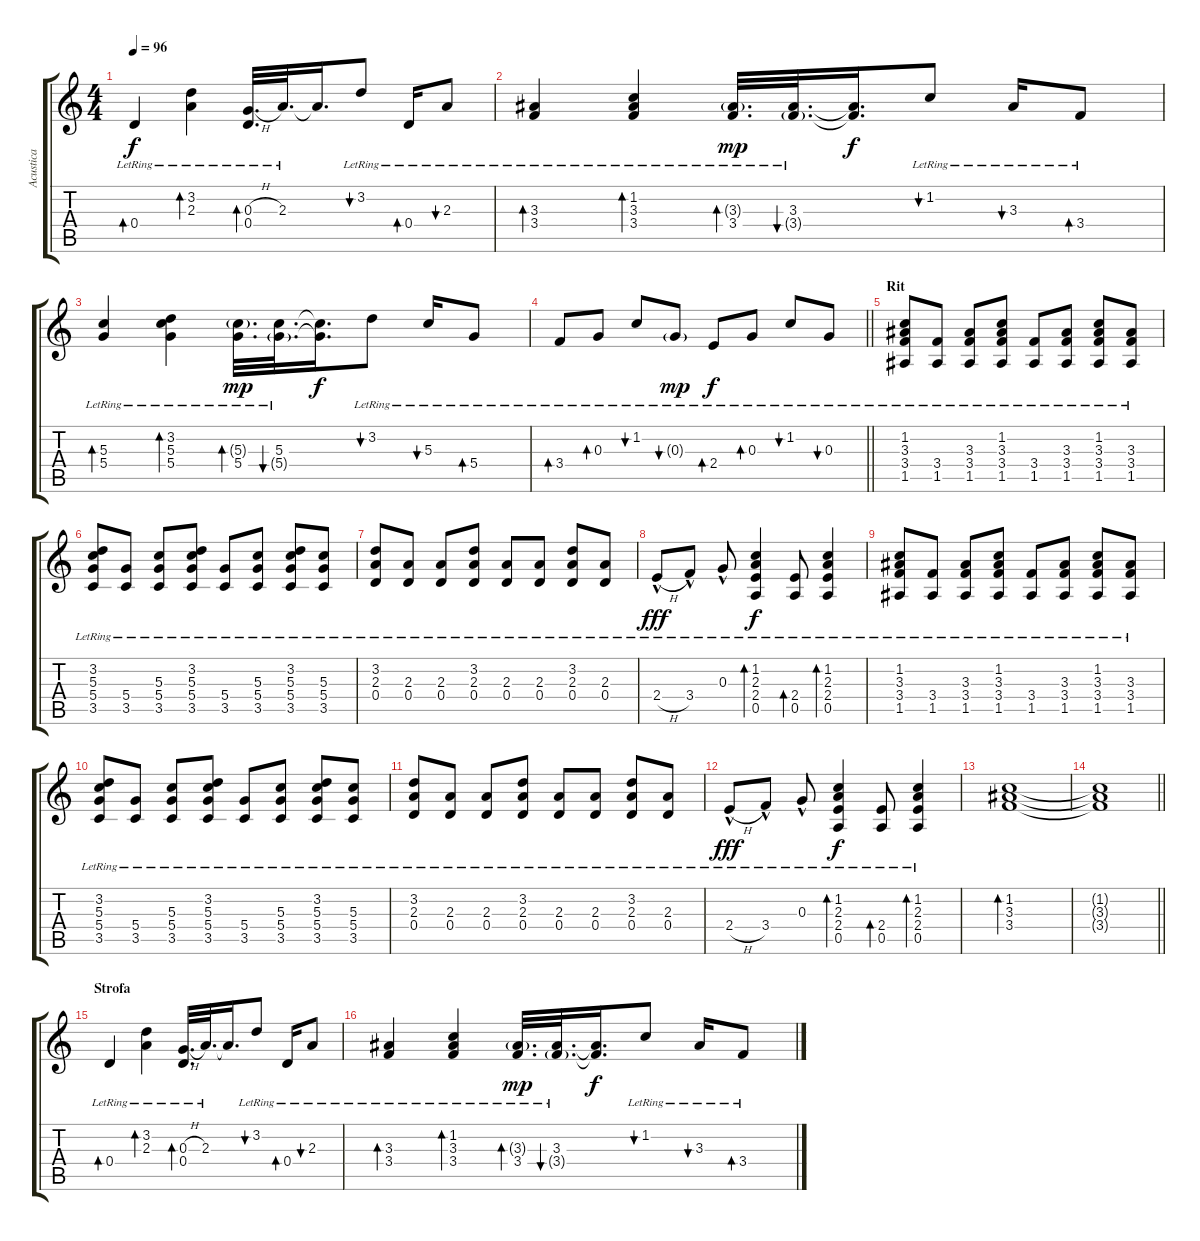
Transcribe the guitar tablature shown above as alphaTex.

\track ("Acustica" "Acustica") {instrument acousticguitarsteel}
\staff {score tabs}
\tuning (E4 B3 G3 D3 A2 E2) {hide}
\ts (4 4)
\tempo 96
\clef g2
\ks c
0.4{lr}.4{bd 60 dy f} (3.2{lr} 2.3{lr}).4{bd 60} (0.3{h lr} 0.4{lr}).32{d bd 60} 2.3{lr}.32{d} 2.3{t}.16{d} 3.2{lr}.8{bu 60} 0.4{lr}.16{bd 60} 2.3{lr}.8{bu 60} |
(3.3 3.4{lr}).4{bd 60} (1.2{lr} 3.3{lr} 3.4).4{bd 60} (3.3{g lr} 3.4{lr}).32{d bd 60 dy mp} (3.3{lr} 3.4{g lr}).32{d bu 60} (3.3{t} 3.4{t}).16{d dy f} 1.2{lr}.8{bu 60} 3.3{lr}.16{bu 60} 3.4{lr}.8{bd 60} |
(5.3 5.4{lr}).4{bd 60} (3.2{lr} 5.3{lr} 5.4).4{bd 60} (5.3{g lr} 5.4{lr}).32{d bd 60 dy mp} (5.3{lr} 5.4{g lr}).32{d bu 60} (5.3{t} 5.4{t}).16{d dy f} 3.2{lr}.8{bu 60} 5.3{lr}.16{bu 60} 5.4{lr}.8{bd 60} |
\barLineRight lightlight
3.4{lr}.8{bd 60} 0.3{lr}.8{bd 60} 1.2{lr}.8{bu 60} 0.3{g lr}.8{bu 60 dy mp} 2.4{lr}.8{bd 60 dy f} 0.3{lr}.8{bd 60} 1.2{lr}.8{bu 60} 0.3{lr}.8{bu 60} |
\section ("" "Rit")
(1.2{lr} 3.3{lr} 3.4{lr} 1.5{lr}).8 (3.4{lr} 1.5{lr}).8 (3.3{lr} 3.4{lr} 1.5{lr}).8 (1.2{lr} 3.3{lr} 3.4{lr} 1.5{lr}).8 (3.4{lr} 1.5{lr}).8 (3.3{lr} 3.4{lr} 1.5{lr}).8 (1.2{lr} 3.3{lr} 3.4{lr} 1.5{lr}).8 (3.3{lr} 3.4{lr} 1.5{lr}).8 |
(3.2{lr} 5.3{lr} 5.4{lr} 3.5{lr}).8 (5.4{lr} 3.5{lr}).8 (5.3{lr} 5.4{lr} 3.5{lr}).8 (3.2{lr} 5.3{lr} 5.4{lr} 3.5{lr}).8 (5.4{lr} 3.5{lr}).8 (5.3{lr} 5.4{lr} 3.5{lr}).8 (3.2{lr} 5.3{lr} 5.4{lr} 3.5{lr}).8 (5.3{lr} 5.4{lr} 3.5{lr}).8 |
(3.2{lr} 2.3{lr} 0.4{lr}).8 (2.3{lr} 0.4{lr}).8 (2.3{lr} 0.4{lr}).8 (3.2{lr} 2.3{lr} 0.4{lr}).8 (2.3{lr} 0.4{lr}).8 (2.3{lr} 0.4{lr}).8 (3.2{lr} 2.3{lr} 0.4{lr}).8 (2.3{lr} 0.4{lr}).8 |
2.4{h hac lr}.8{dy fff} 3.4{hac lr}.8 0.3{hac lr}.8 (1.2{lr} 2.3{lr} 2.4{lr} 0.5{lr}).4{bd 60 dy f} (2.4{lr} 0.5{lr}).8{bd 60} (1.2{lr} 2.3{lr} 2.4{lr} 0.5{lr}).4{bd 60} |
(1.2{lr} 3.3{lr} 3.4{lr} 1.5{lr}).8 (3.4{lr} 1.5{lr}).8 (3.3{lr} 3.4{lr} 1.5{lr}).8 (1.2{lr} 3.3{lr} 3.4{lr} 1.5{lr}).8 (3.4{lr} 1.5{lr}).8 (3.3{lr} 3.4{lr} 1.5{lr}).8 (1.2{lr} 3.3{lr} 3.4{lr} 1.5{lr}).8 (3.3{lr} 3.4{lr} 1.5{lr}).8 |
(3.2{lr} 5.3{lr} 5.4{lr} 3.5{lr}).8 (5.4{lr} 3.5{lr}).8 (5.3{lr} 5.4{lr} 3.5{lr}).8 (3.2{lr} 5.3{lr} 5.4{lr} 3.5{lr}).8 (5.4{lr} 3.5{lr}).8 (5.3{lr} 5.4{lr} 3.5{lr}).8 (3.2{lr} 5.3{lr} 5.4{lr} 3.5{lr}).8 (5.3{lr} 5.4{lr} 3.5{lr}).8 |
(3.2{lr} 2.3{lr} 0.4{lr}).8 (2.3{lr} 0.4{lr}).8 (2.3{lr} 0.4{lr}).8 (3.2{lr} 2.3{lr} 0.4{lr}).8 (2.3{lr} 0.4{lr}).8 (2.3{lr} 0.4{lr}).8 (3.2{lr} 2.3{lr} 0.4{lr}).8 (2.3{lr} 0.4{lr}).8 |
2.4{h hac lr}.8{dy fff} 3.4{hac lr}.8 0.3{hac lr}.8 (1.2{lr} 2.3{lr} 2.4{lr} 0.5{lr}).4{bd 60 dy f} (2.4{lr} 0.5{lr}).8{bd 60} (1.2{lr} 2.3{lr} 2.4{lr} 0.5{lr}).4{bd 60} |
(1.2 3.3 3.4).1{bd 60} |
\barLineRight lightlight
(1.2{t} 3.3{t} 3.4{t}).1 |
\section ("" "Strofa")
0.4{lr}.4{bd 60} (3.2{lr} 2.3{lr}).4{bd 60} (0.3{h lr} 0.4{lr}).32{d bd 60} 2.3{lr}.32{d} 2.3{t}.16{d} 3.2{lr}.8{bu 60} 0.4{lr}.16{bd 60} 2.3{lr}.8{bu 60} |
(3.3 3.4{lr}).4{bd 60} (1.2{lr} 3.3{lr} 3.4).4{bd 60} (3.3{g lr} 3.4{lr}).32{d bd 60 dy mp} (3.3{lr} 3.4{g lr}).32{d bu 60} (3.3{t} 3.4{t}).16{d dy f} 1.2{lr}.8{bu 60} 3.3{lr}.16{bu 60} 3.4{lr}.8{bd 60}
